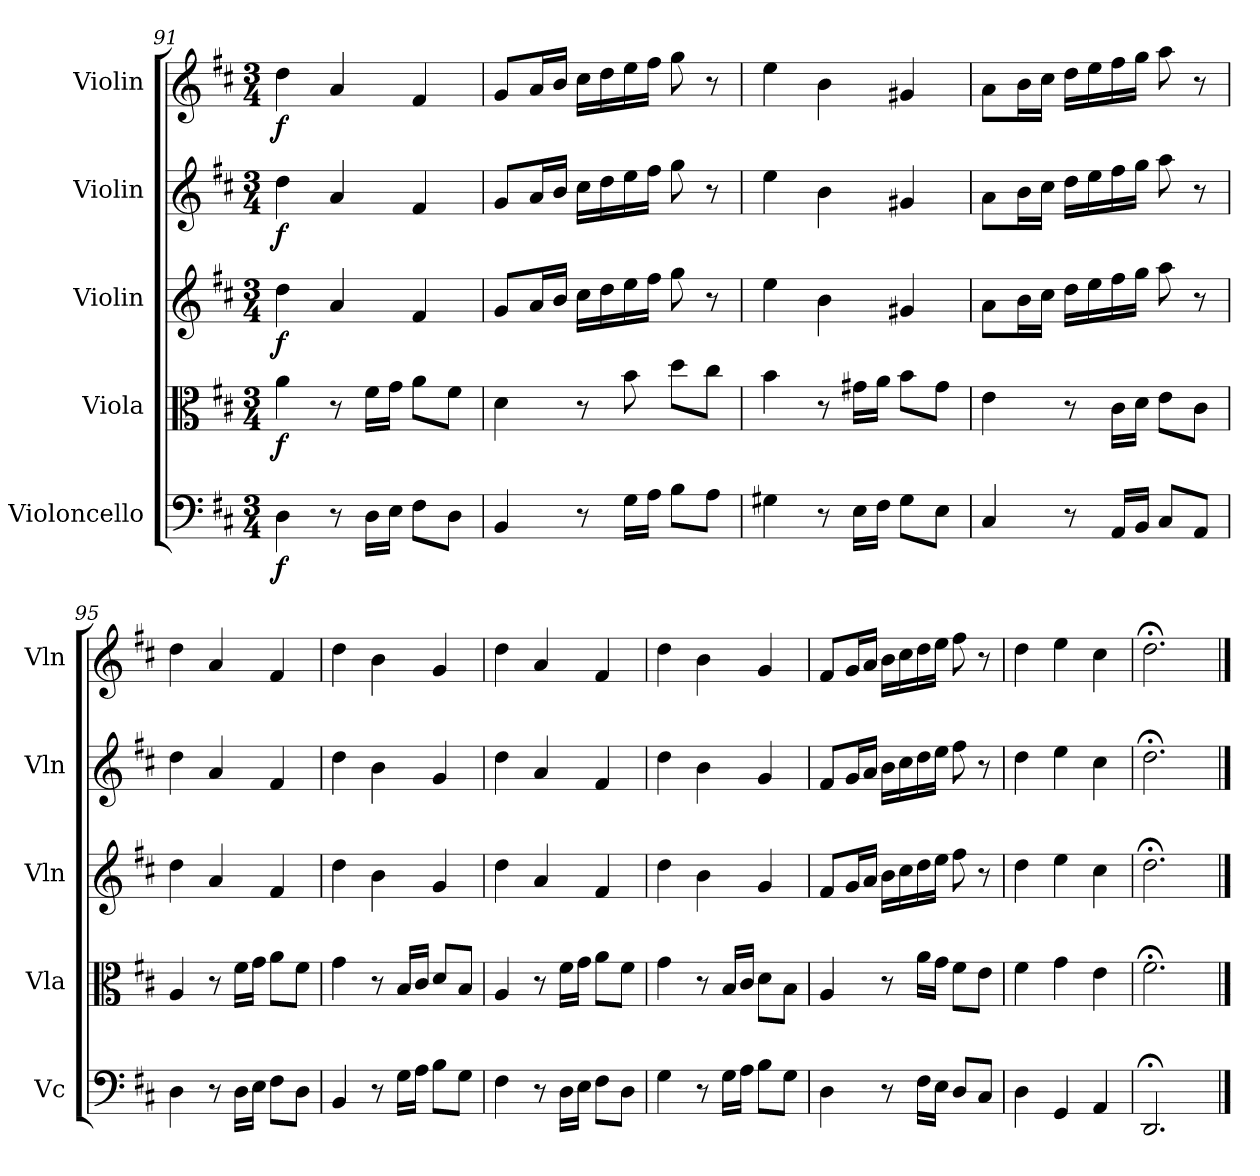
**kern	**dynam	**kern	**dynam	**kern	**dynam	**kern	**dynam	**kern	**dynam
*part5	*part5	*part4	*part4	*part3	*part3	*part2	*part2	*part1	*part1
*staff5	*staff5	*staff4	*staff4	*staff3	*staff3	*staff2	*staff2	*staff1	*staff1
*I"Violoncello	*	*I"Viola	*	*I"Violin	*	*I"Violin	*	*I"Violin	*
*I'Vc	*	*I'Vla	*	*I'Vln	*	*I'Vln	*	*I'Vln	*
*clefF4	*	*clefC3	*	*clefG2	*	*clefG2	*	*clefG2	*
*k[f#c#]	*	*k[f#c#]	*	*k[f#c#]	*	*k[f#c#]	*	*k[f#c#]	*
*M3/4	*	*M3/4	*	*M3/4	*	*M3/4	*	*M3/4	*
=91	=91	=91	=91	=91	=91	=91	=91	=91	=91
4D\	f	4a\	f	4dd\	f	4dd\	f	4dd\	f
8r	.	8r	.	4a/	.	4a/	.	4a/	.
16D\LL	.	16f#\LL	.	.	.	.	.	.	.
16E\JJ	.	16g\JJ	.	.	.	.	.	.	.
8F#\L	.	8a\L	.	4f#/	.	4f#/	.	4f#/	.
8D\J	.	8f#\J	.	.	.	.	.	.	.
=92	=92	=92	=92	=92	=92	=92	=92	=92	=92
4BB/	.	4d\	.	8g/L	.	8g/L	.	8g/L	.
.	.	.	.	16a/L	.	16a/L	.	16a/L	.
.	.	.	.	16b/JJ	.	16b/JJ	.	16b/JJ	.
8r	.	8r	.	16cc#\LL	.	16cc#\LL	.	16cc#\LL	.
.	.	.	.	16dd\	.	16dd\	.	16dd\	.
16G\LL	.	8b\	.	16ee\	.	16ee\	.	16ee\	.
16A\JJ	.	.	.	16ff#\JJ	.	16ff#\JJ	.	16ff#\JJ	.
8B\L	.	8dd\L	.	8gg\	.	8gg\	.	8gg\	.
8A\J	.	8cc#\J	.	8r	.	8r	.	8r	.
=93	=93	=93	=93	=93	=93	=93	=93	=93	=93
4G#X\	.	4b\	.	4ee\	.	4ee\	.	4ee\	.
8r	.	8r	.	4b\	.	4b\	.	4b\	.
16E\LL	.	16g#X\LL	.	.	.	.	.	.	.
16F#\JJ	.	16a\JJ	.	.	.	.	.	.	.
8G#\L	.	8b\L	.	4g#X/	.	4g#X/	.	4g#X/	.
8E\J	.	8g#\J	.	.	.	.	.	.	.
=94	=94	=94	=94	=94	=94	=94	=94	=94	=94
4C#/	.	4e\	.	8a\L	.	8a\L	.	8a\L	.
.	.	.	.	16b\L	.	16b\L	.	16b\L	.
.	.	.	.	16cc#\JJ	.	16cc#\JJ	.	16cc#\JJ	.
8r	.	8r	.	16dd\LL	.	16dd\LL	.	16dd\LL	.
.	.	.	.	16ee\	.	16ee\	.	16ee\	.
16AA/LL	.	16c#\LL	.	16ff#\	.	16ff#\	.	16ff#\	.
16BB/JJ	.	16d\JJ	.	16gg\JJ	.	16gg\JJ	.	16gg\JJ	.
8C#/L	.	8e\L	.	8aa\	.	8aa\	.	8aa\	.
8AA/J	.	8c#\J	.	8r	.	8r	.	8r	.
=95	=95	=95	=95	=95	=95	=95	=95	=95	=95
4D\	.	4A/	.	4dd\	.	4dd\	.	4dd\	.
8r	.	8r	.	4a/	.	4a/	.	4a/	.
16D\LL	.	16f#\LL	.	.	.	.	.	.	.
16E\JJ	.	16g\JJ	.	.	.	.	.	.	.
8F#\L	.	8a\L	.	4f#/	.	4f#/	.	4f#/	.
8D\J	.	8f#\J	.	.	.	.	.	.	.
=96	=96	=96	=96	=96	=96	=96	=96	=96	=96
4BB/	.	4g\	.	4dd\	.	4dd\	.	4dd\	.
8r	.	8r	.	4b\	.	4b\	.	4b\	.
16G\LL	.	16B/LL	.	.	.	.	.	.	.
16A\JJ	.	16c#/JJ	.	.	.	.	.	.	.
8B\L	.	8d/L	.	4g/	.	4g/	.	4g/	.
8G\J	.	8B/J	.	.	.	.	.	.	.
=97	=97	=97	=97	=97	=97	=97	=97	=97	=97
4F#\	.	4A/	.	4dd\	.	4dd\	.	4dd\	.
8r	.	8r	.	4a/	.	4a/	.	4a/	.
16D\LL	.	16f#\LL	.	.	.	.	.	.	.
16E\JJ	.	16g\JJ	.	.	.	.	.	.	.
8F#\L	.	8a\L	.	4f#/	.	4f#/	.	4f#/	.
8D\J	.	8f#\J	.	.	.	.	.	.	.
=98	=98	=98	=98	=98	=98	=98	=98	=98	=98
4G\	.	4g\	.	4dd\	.	4dd\	.	4dd\	.
8r	.	8r	.	4b\	.	4b\	.	4b\	.
16G\LL	.	16B/LL	.	.	.	.	.	.	.
16A\JJ	.	16c#/JJ	.	.	.	.	.	.	.
8B\L	.	8d\L	.	4g/	.	4g/	.	4g/	.
8G\J	.	8B\J	.	.	.	.	.	.	.
=99	=99	=99	=99	=99	=99	=99	=99	=99	=99
4D\	.	4A/	.	8f#/L	.	8f#/L	.	8f#/L	.
.	.	.	.	16g/L	.	16g/L	.	16g/L	.
.	.	.	.	16a/JJ	.	16a/JJ	.	16a/JJ	.
8r	.	8r	.	16b\LL	.	16b\LL	.	16b\LL	.
.	.	.	.	16cc#\	.	16cc#\	.	16cc#\	.
16F#\LL	.	16a\LL	.	16dd\	.	16dd\	.	16dd\	.
16E\JJ	.	16g\JJ	.	16ee\JJ	.	16ee\JJ	.	16ee\JJ	.
8D/L	.	8f#\L	.	8ff#\	.	8ff#\	.	8ff#\	.
8C#/J	.	8e\J	.	8r	.	8r	.	8r	.
=100	=100	=100	=100	=100	=100	=100	=100	=100	=100
4D\	.	4f#\	.	4dd\	.	4dd\	.	4dd\	.
4GG/	.	4g\	.	4ee\	.	4ee\	.	4ee\	.
4AA/	.	4e\	.	4cc#\	.	4cc#\	.	4cc#\	.
=101	=101	=101	=101	=101	=101	=101	=101	=101	=101
2.DD;</	.	2.f#;<\	.	2.dd;<\	.	2.dd;<\	.	2.dd;<\	.
==	==	==	==	==	==	==	==	==	==
*-	*-	*-	*-	*-	*-	*-	*-	*-	*-
